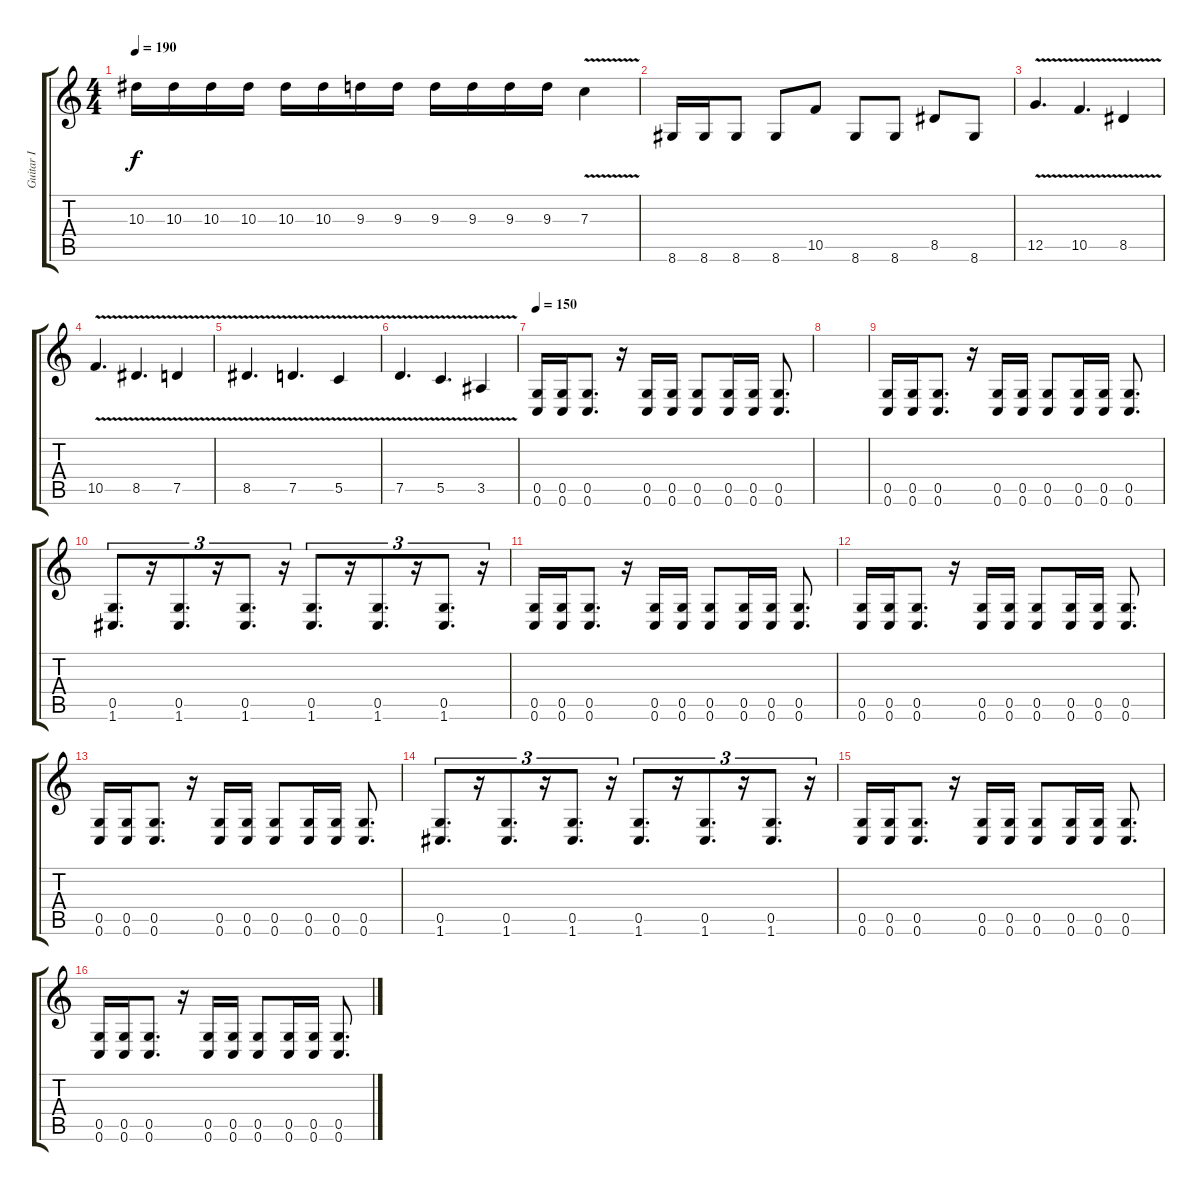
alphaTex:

\track ("Guitar I" "Guitar I") {instrument distortionguitar}
\staff {score tabs}
\tuning (D4 A3 F3 C3 G2 C2) {hide}
\ts (4 4)
\tempo 190
\clef g2
\ks c
10.3.16{dy f} 10.3.16 10.3.16 10.3.16 10.3.16 10.3.16 9.3.16 9.3.16 9.3.16 9.3.16 9.3.16 9.3.16 7.3{v}.4 |
8.6.16 8.6.16 8.6.8 8.6.8 10.5.8 8.6.8 8.6.8 8.5.8 8.6.8 |
12.5{v}.4{d} 10.5{v}.4{d} 8.5{v}.4 |
10.5{v}.4{d} 8.5{v}.4{d} 7.5{v}.4 |
8.5{v}.4{d} 7.5{v}.4{d} 5.5{v}.4 |
7.5{v}.4{d} 5.5{v}.4{d} 3.5{v}.4 |
\tempo 150
(0.5 0.6).16 (0.5 0.6).16 (0.5 0.6).8{d} r.16 (0.5 0.6).16 (0.5 0.6).16 (0.5 0.6).8 (0.5 0.6).16 (0.5 0.6).16 (0.5 0.6).8{d} |
|
(0.5 0.6).16 (0.5 0.6).16 (0.5 0.6).8{d} r.16 (0.5 0.6).16 (0.5 0.6).16 (0.5 0.6).8 (0.5 0.6).16 (0.5 0.6).16 (0.5 0.6).8{d} |
(0.5 1.6).8{d tu (3 2)} r.16{tu (3 2)} (0.5 1.6).8{d tu (3 2)} r.16{tu (3 2)} (0.5 1.6).8{d tu (3 2)} r.16{tu (3 2)} (0.5 1.6).8{d tu (3 2)} r.16{tu (3 2)} (0.5 1.6).8{d tu (3 2)} r.16{tu (3 2)} (0.5 1.6).8{d tu (3 2)} r.16{tu (3 2)} |
(0.5 0.6).16 (0.5 0.6).16 (0.5 0.6).8{d} r.16 (0.5 0.6).16 (0.5 0.6).16 (0.5 0.6).8 (0.5 0.6).16 (0.5 0.6).16 (0.5 0.6).8{d} |
(0.5 0.6).16 (0.5 0.6).16 (0.5 0.6).8{d} r.16 (0.5 0.6).16 (0.5 0.6).16 (0.5 0.6).8 (0.5 0.6).16 (0.5 0.6).16 (0.5 0.6).8{d} |
(0.5 0.6).16 (0.5 0.6).16 (0.5 0.6).8{d} r.16 (0.5 0.6).16 (0.5 0.6).16 (0.5 0.6).8 (0.5 0.6).16 (0.5 0.6).16 (0.5 0.6).8{d} |
(0.5 1.6).8{d tu (3 2)} r.16{tu (3 2)} (0.5 1.6).8{d tu (3 2)} r.16{tu (3 2)} (0.5 1.6).8{d tu (3 2)} r.16{tu (3 2)} (0.5 1.6).8{d tu (3 2)} r.16{tu (3 2)} (0.5 1.6).8{d tu (3 2)} r.16{tu (3 2)} (0.5 1.6).8{d tu (3 2)} r.16{tu (3 2)} |
(0.5 0.6).16 (0.5 0.6).16 (0.5 0.6).8{d} r.16 (0.5 0.6).16 (0.5 0.6).16 (0.5 0.6).8 (0.5 0.6).16 (0.5 0.6).16 (0.5 0.6).8{d} |
(0.5 0.6).16 (0.5 0.6).16 (0.5 0.6).8{d} r.16 (0.5 0.6).16 (0.5 0.6).16 (0.5 0.6).8 (0.5 0.6).16 (0.5 0.6).16 (0.5 0.6).8{d}
